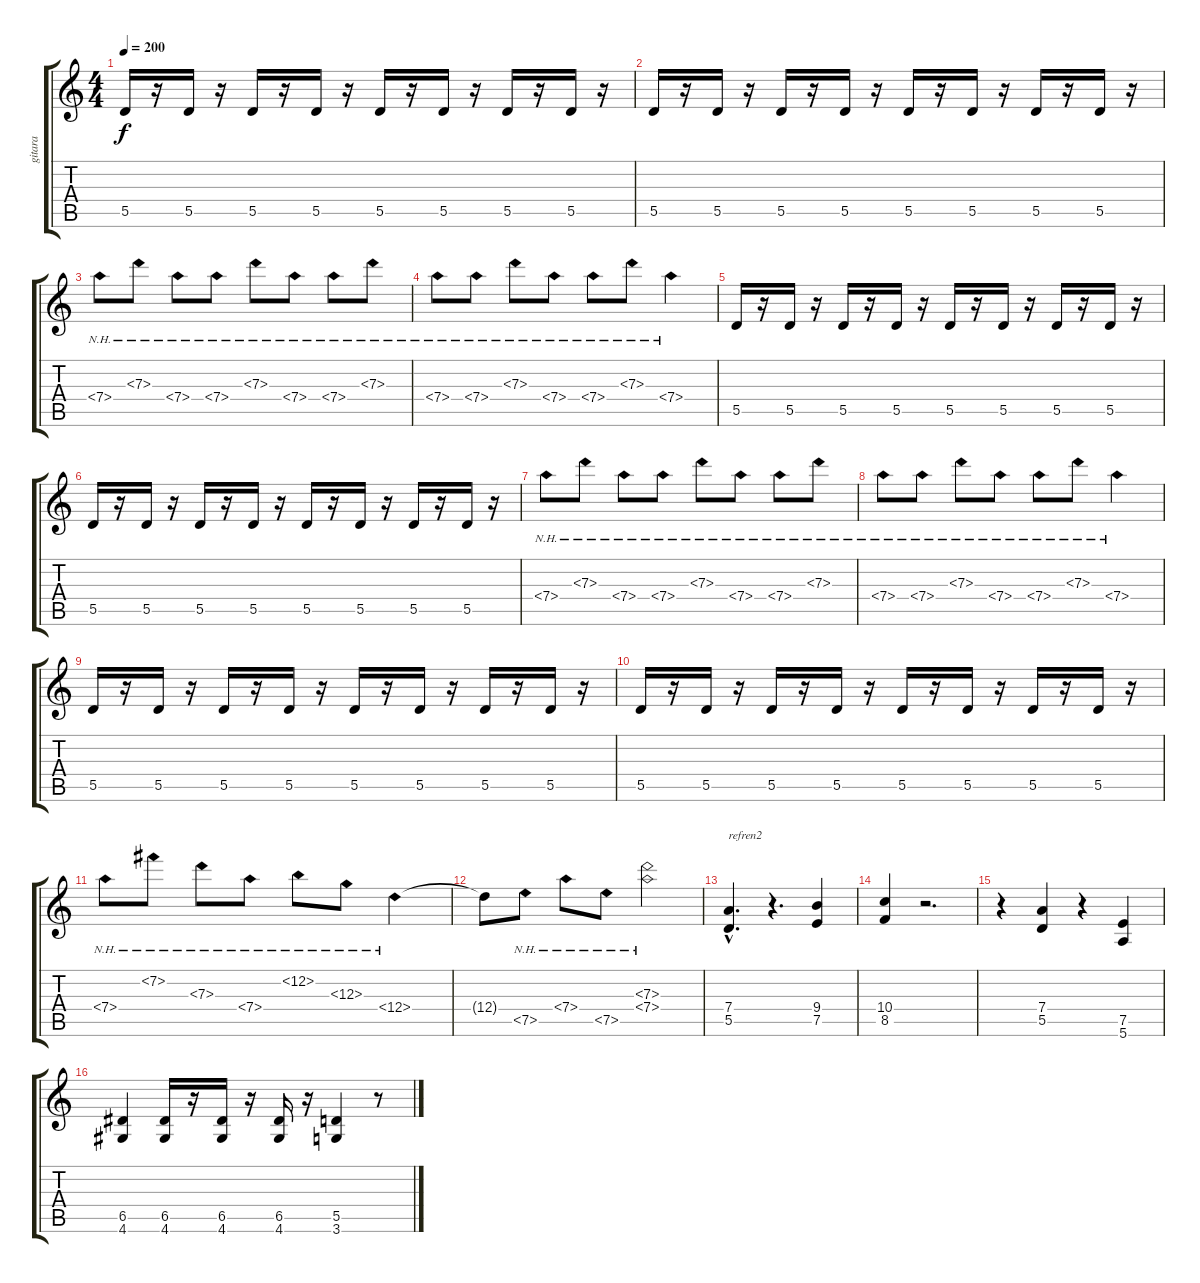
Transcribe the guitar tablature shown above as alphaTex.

\track ("gitara" "gitara") {instrument distortionguitar}
\staff {score tabs}
\tuning (E4 B3 G3 D3 A2 E2) {hide}
\ts (4 4)
\tempo 200
\clef g2
\ks c
5.5.16{dy f} r.16 5.5.16 r.16 5.5.16 r.16 5.5.16 r.16 5.5.16 r.16 5.5.16 r.16 5.5.16 r.16 5.5.16 r.16 |
5.5.16 r.16 5.5.16 r.16 5.5.16 r.16 5.5.16 r.16 5.5.16 r.16 5.5.16 r.16 5.5.16 r.16 5.5.16 r.16 |
7.4{nh}.8 7.3{nh}.8 7.4{nh}.8 7.4{nh}.8 7.3{nh}.8 7.4{nh}.8 7.4{nh}.8 7.3{nh}.8 |
7.4{nh}.8 7.4{nh}.8 7.3{nh}.8 7.4{nh}.8 7.4{nh}.8 7.3{nh}.8 7.4{nh}.4 |
5.5.16 r.16 5.5.16 r.16 5.5.16 r.16 5.5.16 r.16 5.5.16 r.16 5.5.16 r.16 5.5.16 r.16 5.5.16 r.16 |
5.5.16 r.16 5.5.16 r.16 5.5.16 r.16 5.5.16 r.16 5.5.16 r.16 5.5.16 r.16 5.5.16 r.16 5.5.16 r.16 |
7.4{nh}.8 7.3{nh}.8 7.4{nh}.8 7.4{nh}.8 7.3{nh}.8 7.4{nh}.8 7.4{nh}.8 7.3{nh}.8 |
7.4{nh}.8 7.4{nh}.8 7.3{nh}.8 7.4{nh}.8 7.4{nh}.8 7.3{nh}.8 7.4{nh}.4 |
5.5.16 r.16 5.5.16 r.16 5.5.16 r.16 5.5.16 r.16 5.5.16 r.16 5.5.16 r.16 5.5.16 r.16 5.5.16 r.16 |
5.5.16 r.16 5.5.16 r.16 5.5.16 r.16 5.5.16 r.16 5.5.16 r.16 5.5.16 r.16 5.5.16 r.16 5.5.16 r.16 |
7.4{nh}.8 7.2{nh}.8 7.3{nh}.8 7.4{nh}.8 12.2{nh}.8 12.3{nh}.8 12.4{nh}.4 |
12.4{t}.8 7.5{nh}.8 7.4{nh}.8 7.5{nh}.8 (7.3{nh} 7.4{nh}).2 |
(7.4{hac} 5.5{hac}).4{d txt "refren2"} r.4{d} (9.4 7.5).4 |
(10.4 8.5).4 r.2{d} |
r.4 (7.4 5.5).4 r.4 (7.5 5.6).4 |
(6.5 4.6).4 (6.5 4.6).16 r.16 (6.5 4.6).16 r.16 (6.5 4.6).16 r.16 (5.5 3.6).4 r.8
